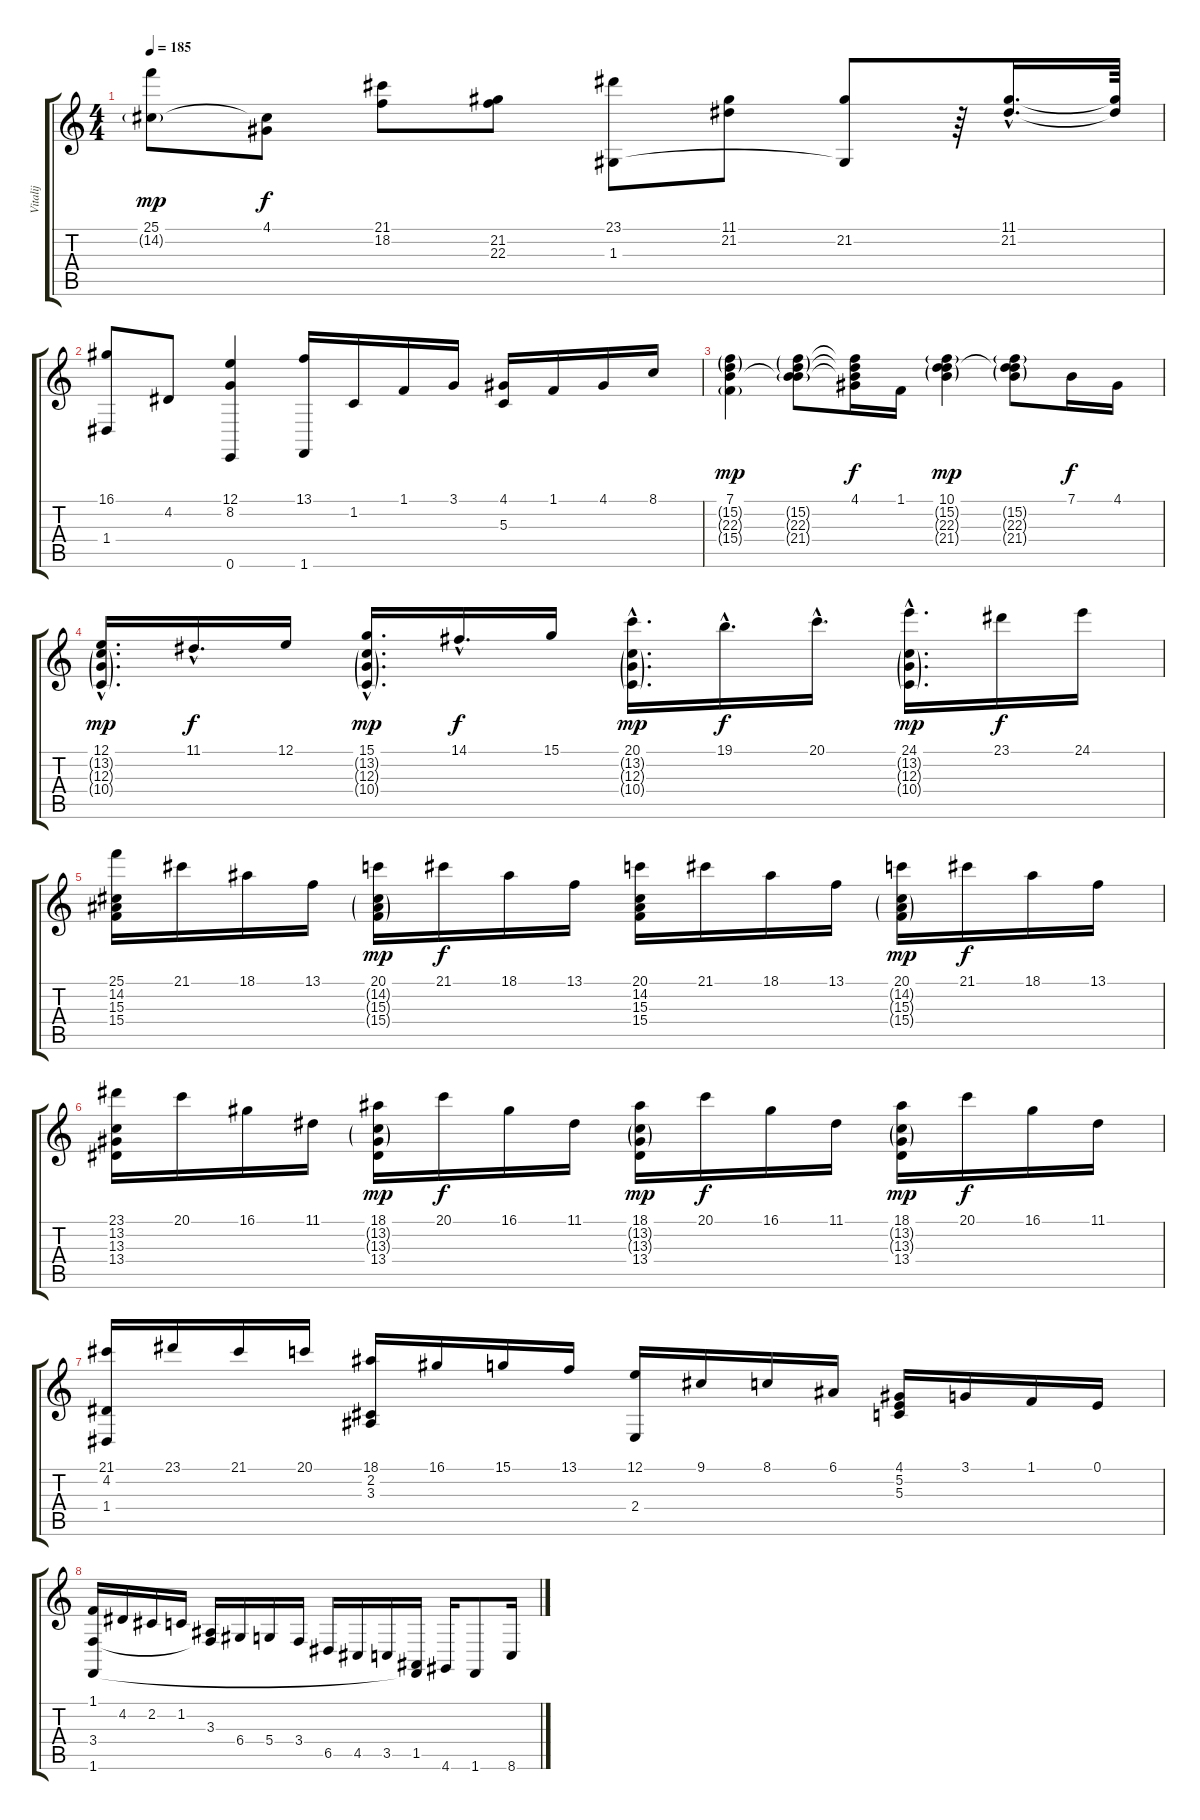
\track ("Vitalij" "Vitalij") {instrument electricgrandpiano}
\staff {score tabs}
\tuning (E4 B3 G3 D3 A2 E2) {hide}
\ts (4 4)
\tempo 185
\clef g2
\ks c
(25.1 14.2{g}).8{dy mp} (4.1 14.2{t}).8{dy f} (21.1 18.2).8 (21.2 22.3).8 (23.1 1.3).8 (11.1 21.2).8 (21.2 1.3{t}).8 r.64 (11.1{hac} 21.2{hac}).16{d} (11.1{t} 21.2{t}).64 |
(16.1 1.4).8 4.2.8 (12.1 8.2 0.6).4 (13.1 1.6).16 1.2.16 1.1.16 3.1.16 (4.1 5.3).16 1.1.16 4.1.16 8.1.16 |
(7.1 15.2{g} 22.3{g} 15.4{g}).4{dy mp} (7.1{t} 15.2{g} 22.3{g} 21.4{g}).8 (4.1 15.2{t} 22.3{t} 21.4{t}).16{dy f} 1.1.16 (10.1 15.2{g} 22.3{g} 21.4{g}).4{dy mp} (10.1{t} 15.2{g} 22.3{g} 21.4{g}).8 7.1.16{dy f} 4.1.16 |
(12.1{hac} 13.2{g hac} 12.3{g hac} 10.4{g hac}).16{d dy mp} 11.1{hac}.16{d dy f} 12.1.16 (15.1{hac} 13.2{g hac} 12.3{g hac} 10.4{g hac}).16{d dy mp} 14.1{hac}.16{d dy f} 15.1.16 (20.1{hac} 13.2{g hac} 12.3{g hac} 10.4{g hac}).16{d dy mp} 19.1{hac}.16{d dy f} 20.1{hac}.16{d} (24.1{hac} 13.2{g hac} 12.3{g hac} 10.4{g hac}).16{d dy mp} 23.1.16{dy f} 24.1.16 |
(25.1 14.2 15.3 15.4).16 21.1.16 18.1.16 13.1.16 (20.1 14.2{g} 15.3{g} 15.4{g}).16{dy mp} 21.1.16{dy f} 18.1.16 13.1.16 (20.1 14.2 15.3 15.4).16 21.1.16 18.1.16 13.1.16 (20.1 14.2{g} 15.3{g} 15.4{g}).16{dy mp} 21.1.16{dy f} 18.1.16 13.1.16 |
(23.1 13.2 13.3 13.4).16 20.1.16 16.1.16 11.1.16 (18.1 13.2{g} 13.3{g} 13.4).16{dy mp} 20.1.16{dy f} 16.1.16 11.1.16 (18.1 13.2{g} 13.3{g} 13.4).16{dy mp} 20.1.16{dy f} 16.1.16 11.1.16 (18.1 13.2{g} 13.3{g} 13.4).16{dy mp} 20.1.16{dy f} 16.1.16 11.1.16 |
(21.1 4.2 1.4).16 23.1.16 21.1.16 20.1.16 (18.1 2.2 3.3).16 16.1.16 15.1.16 13.1.16 (12.1 2.4).16 9.1.16 8.1.16 6.1.16 (4.1 5.2 5.3).16 3.1.16 1.1.16 0.1.16 |
(1.1 3.4 1.6).16 4.2.16 2.2.16 1.2.16 (3.3 3.4{t}).16 6.4.16 5.4.16 3.4.16 6.5.16 4.5.16 3.5.16 (1.5 1.6{t}).16 4.6.16 1.6.8 8.6.16
